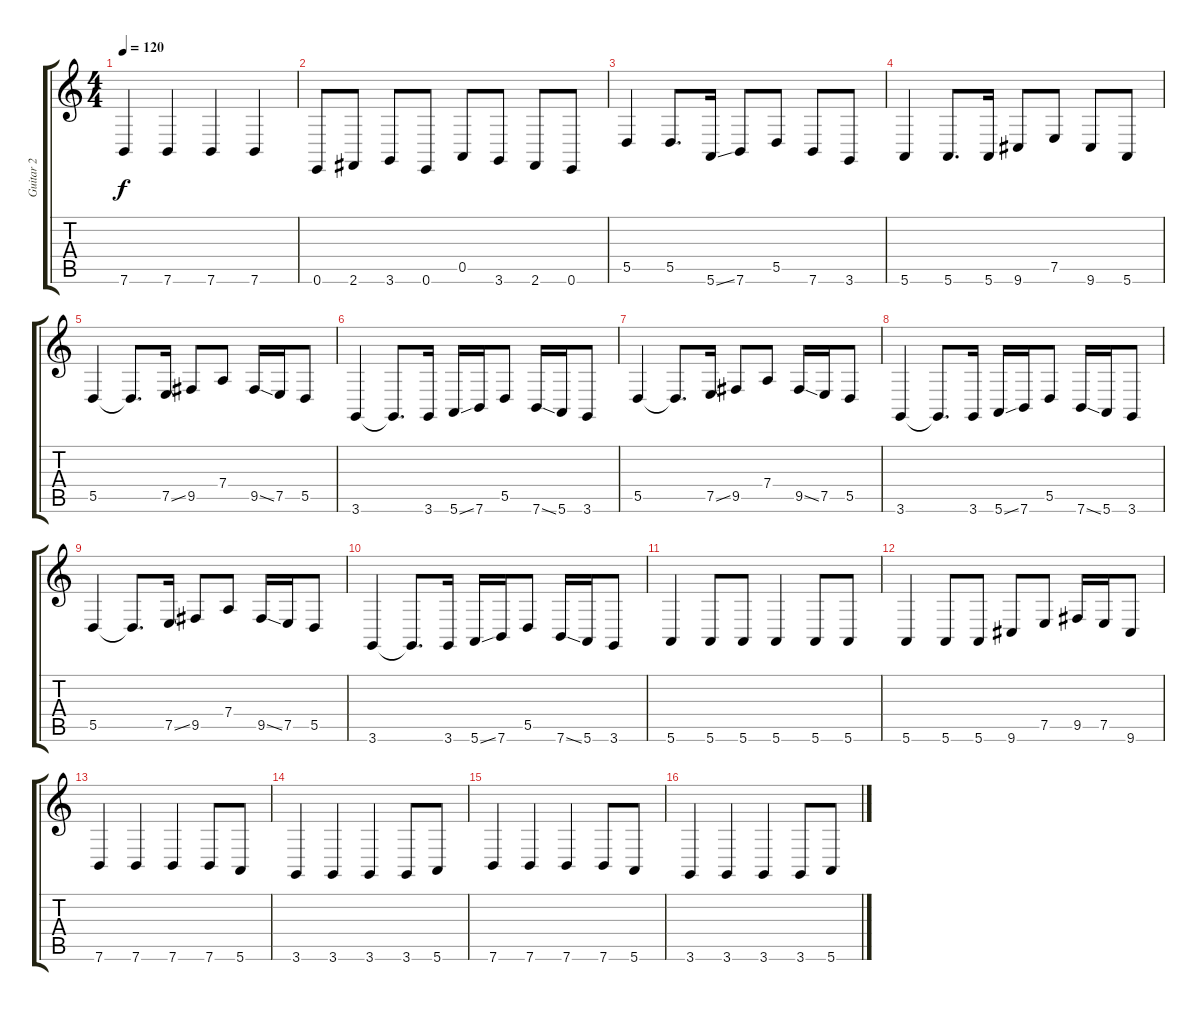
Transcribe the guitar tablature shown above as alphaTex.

\track ("Guitar 2" "Guitar 2") {instrument lead2sawtooth}
\staff {score tabs}
\tuning (E4 B3 G3 D3 A2 E2) {hide}
\ts (4 4)
\tempo 120
\clef g2
\ks c
7.6.4{dy f} 7.6.4 7.6.4 7.6.4 |
0.6.8 2.6.8 3.6.8 0.6.8 0.5.8 3.6.8 2.6.8 0.6.8 |
5.5.4 5.5.8{d} 5.6{ss}.16 7.6.8 5.5.8 7.6.8 3.6.8 |
5.6.4 5.6.8{d} 5.6.16 9.6.8 7.5.8 9.6.8 5.6.8 |
5.5.4 5.5{t}.8{d} 7.5{ss}.16 9.5.8 7.4.8 9.5{ss}.16 7.5.16 5.5.8 |
3.6.4 3.6{t}.8{d} 3.6.16 5.6{ss}.16 7.6.16 5.5.8 7.6{ss}.16 5.6.16 3.6.8 |
5.5.4 5.5{t}.8{d} 7.5{ss}.16 9.5.8 7.4.8 9.5{ss}.16 7.5.16 5.5.8 |
3.6.4 3.6{t}.8{d} 3.6.16 5.6{ss}.16 7.6.16 5.5.8 7.6{ss}.16 5.6.16 3.6.8 |
5.5.4 5.5{t}.8{d} 7.5{ss}.16 9.5.8 7.4.8 9.5{ss}.16 7.5.16 5.5.8 |
3.6.4 3.6{t}.8{d} 3.6.16 5.6{ss}.16 7.6.16 5.5.8 7.6{ss}.16 5.6.16 3.6.8 |
5.6.4 5.6.8 5.6.8 5.6.4 5.6.8 5.6.8 |
5.6.4 5.6.8 5.6.8 9.6.8 7.5.8 9.5.16 7.5.16 9.6.8 |
7.6.4 7.6.4 7.6.4 7.6.8 5.6.8 |
3.6.4 3.6.4 3.6.4 3.6.8 5.6.8 |
7.6.4 7.6.4 7.6.4 7.6.8 5.6.8 |
3.6.4 3.6.4 3.6.4 3.6.8 5.6.8
